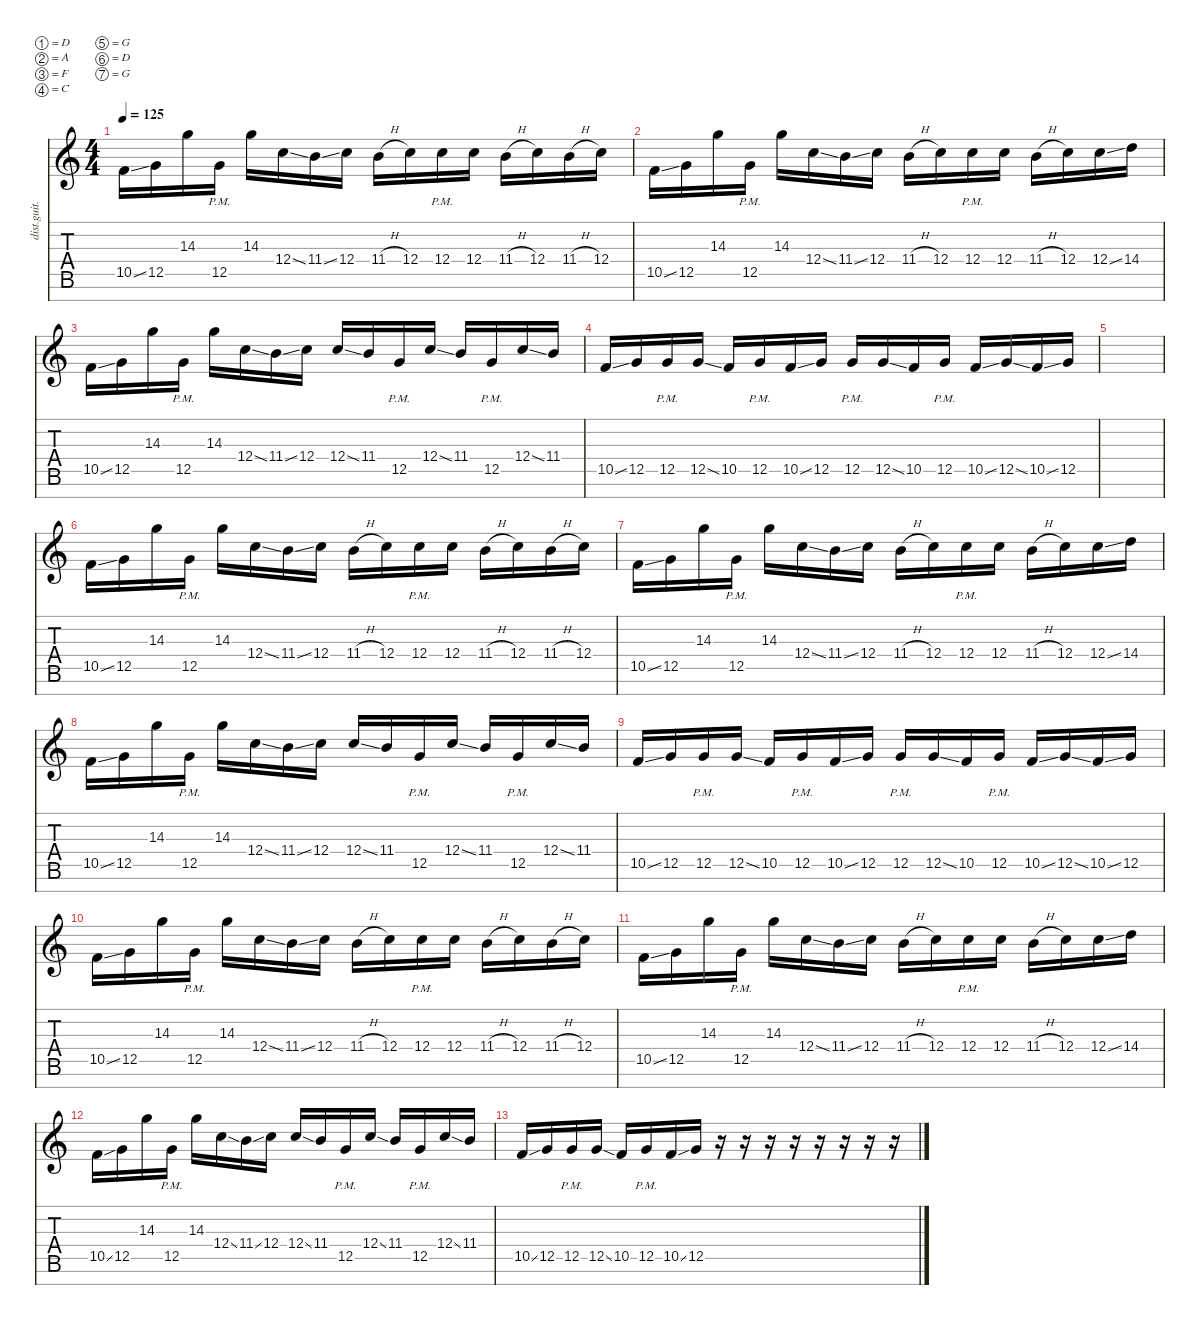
\defaultSystemsLayout 4
\hideDynamics
\bracketExtendMode nobrackets
\otherSystemsTrackNameOrientation horizontal
\track ("lead" "dist.guit.") {instrument distortionguitar}
\staff {score tabs}
\tuning (D4 A3 F3 C3 G2 D2 G1)
\ts (4 4)
\tempo 125
\clef g2
\ks c
10.5{ss}.16{dy mf beam Down} 12.5.16{beam Down} 14.3.16{beam Down} 12.5{pm}.16{beam Down} 14.3.16{beam Down} 12.4{ss}.16{beam Down} 11.4{ss}.16{beam Down} 12.4.16{beam Down} 11.4{h}.16{beam Down} 12.4.16{beam Down} 12.4{pm}.16{beam Down} 12.4.16{beam Down} 11.4{h}.16{beam Down} 12.4.16{beam Down} 11.4{h}.16{beam Down} 12.4.16{beam Down} |
10.5{ss}.16{beam Down} 12.5.16{beam Down} 14.3.16{beam Down} 12.5{pm}.16{beam Down} 14.3.16{beam Down} 12.4{ss}.16{beam Down} 11.4{ss}.16{beam Down} 12.4.16{beam Down} 11.4{h}.16{beam Down} 12.4.16{beam Down} 12.4{pm}.16{beam Down} 12.4.16{beam Down} 11.4{h}.16{beam Down} 12.4.16{beam Down} 12.4{ss}.16{beam Down} 14.4.16{beam Down} |
10.5{ss}.16{beam Down} 12.5.16{beam Down} 14.3.16{beam Down} 12.5{pm}.16{beam Down} 14.3.16{beam Down} 12.4{ss}.16{beam Down} 11.4{ss}.16{beam Down} 12.4.16{beam Down} 12.4{ss}.16{beam Up} 11.4.16{beam Up} 12.5{pm}.16{beam Up} 12.4{ss}.16{beam Up} 11.4.16{beam Up} 12.5{pm}.16{beam Up} 12.4{ss}.16{beam Up} 11.4.16{beam Up} |
10.5{ss}.16{beam Up} 12.5.16{beam Up} 12.5{pm}.16{beam Up} 12.5{ss}.16{beam Up} 10.5.16{beam Up} 12.5{pm}.16{beam Up} 10.5{ss}.16{beam Up} 12.5.16{beam Up} 12.5{pm}.16{beam Up} 12.5{ss}.16{beam Up} 10.5.16{beam Up} 12.5{pm}.16{beam Up} 10.5{ss}.16{beam Up} 12.5{ss}.16{beam Up} 10.5{ss}.16{beam Up} 12.5.16{beam Up} |
|
10.5{ss}.16{beam Down} 12.5.16{beam Down} 14.3.16{beam Down} 12.5{pm}.16{beam Down} 14.3.16{beam Down} 12.4{ss}.16{beam Down} 11.4{ss}.16{beam Down} 12.4.16{beam Down} 11.4{h}.16{beam Down} 12.4.16{beam Down} 12.4{pm}.16{beam Down} 12.4.16{beam Down} 11.4{h}.16{beam Down} 12.4.16{beam Down} 11.4{h}.16{beam Down} 12.4.16{beam Down} |
10.5{ss}.16{beam Down} 12.5.16{beam Down} 14.3.16{beam Down} 12.5{pm}.16{beam Down} 14.3.16{beam Down} 12.4{ss}.16{beam Down} 11.4{ss}.16{beam Down} 12.4.16{beam Down} 11.4{h}.16{beam Down} 12.4.16{beam Down} 12.4{pm}.16{beam Down} 12.4.16{beam Down} 11.4{h}.16{beam Down} 12.4.16{beam Down} 12.4{ss}.16{beam Down} 14.4.16{beam Down} |
10.5{ss}.16{beam Down} 12.5.16{beam Down} 14.3.16{beam Down} 12.5{pm}.16{beam Down} 14.3.16{beam Down} 12.4{ss}.16{beam Down} 11.4{ss}.16{beam Down} 12.4.16{beam Down} 12.4{ss}.16{beam Up} 11.4.16{beam Up} 12.5{pm}.16{beam Up} 12.4{ss}.16{beam Up} 11.4.16{beam Up} 12.5{pm}.16{beam Up} 12.4{ss}.16{beam Up} 11.4.16{beam Up} |
10.5{ss}.16{beam Up} 12.5.16{beam Up} 12.5{pm}.16{beam Up} 12.5{ss}.16{beam Up} 10.5.16{beam Up} 12.5{pm}.16{beam Up} 10.5{ss}.16{beam Up} 12.5.16{beam Up} 12.5{pm}.16{beam Up} 12.5{ss}.16{beam Up} 10.5.16{beam Up} 12.5{pm}.16{beam Up} 10.5{ss}.16{beam Up} 12.5{ss}.16{beam Up} 10.5{ss}.16{beam Up} 12.5.16{beam Up} |
10.5{ss}.16{beam Down} 12.5.16{beam Down} 14.3.16{beam Down} 12.5{pm}.16{beam Down} 14.3.16{beam Down} 12.4{ss}.16{beam Down} 11.4{ss}.16{beam Down} 12.4.16{beam Down} 11.4{h}.16{beam Down} 12.4.16{beam Down} 12.4{pm}.16{beam Down} 12.4.16{beam Down} 11.4{h}.16{beam Down} 12.4.16{beam Down} 11.4{h}.16{beam Down} 12.4.16{beam Down} |
10.5{ss}.16{beam Down} 12.5.16{beam Down} 14.3.16{beam Down} 12.5{pm}.16{beam Down} 14.3.16{beam Down} 12.4{ss}.16{beam Down} 11.4{ss}.16{beam Down} 12.4.16{beam Down} 11.4{h}.16{beam Down} 12.4.16{beam Down} 12.4{pm}.16{beam Down} 12.4.16{beam Down} 11.4{h}.16{beam Down} 12.4.16{beam Down} 12.4{ss}.16{beam Down} 14.4.16{beam Down} |
10.5{ss}.16{beam Down} 12.5.16{beam Down} 14.3.16{beam Down} 12.5{pm}.16{beam Down} 14.3.16{beam Down} 12.4{ss}.16{beam Down} 11.4{ss}.16{beam Down} 12.4.16{beam Down} 12.4{ss}.16{beam Up} 11.4.16{beam Up} 12.5{pm}.16{beam Up} 12.4{ss}.16{beam Up} 11.4.16{beam Up} 12.5{pm}.16{beam Up} 12.4{ss}.16{beam Up} 11.4.16{beam Up} |
10.5{ss}.16{beam Up} 12.5.16{beam Up} 12.5{pm}.16{beam Up} 12.5{ss}.16{beam Up} 10.5.16{beam Up} 12.5{pm}.16{beam Up} 10.5{ss}.16{beam Up} 12.5.16{beam Up} r.16{beam Up} r.16{beam Up} r.16{beam Up} r.16{beam Up} r.16{beam Up} r.16{beam Up} r.16{beam Up} r.16{beam Up}
